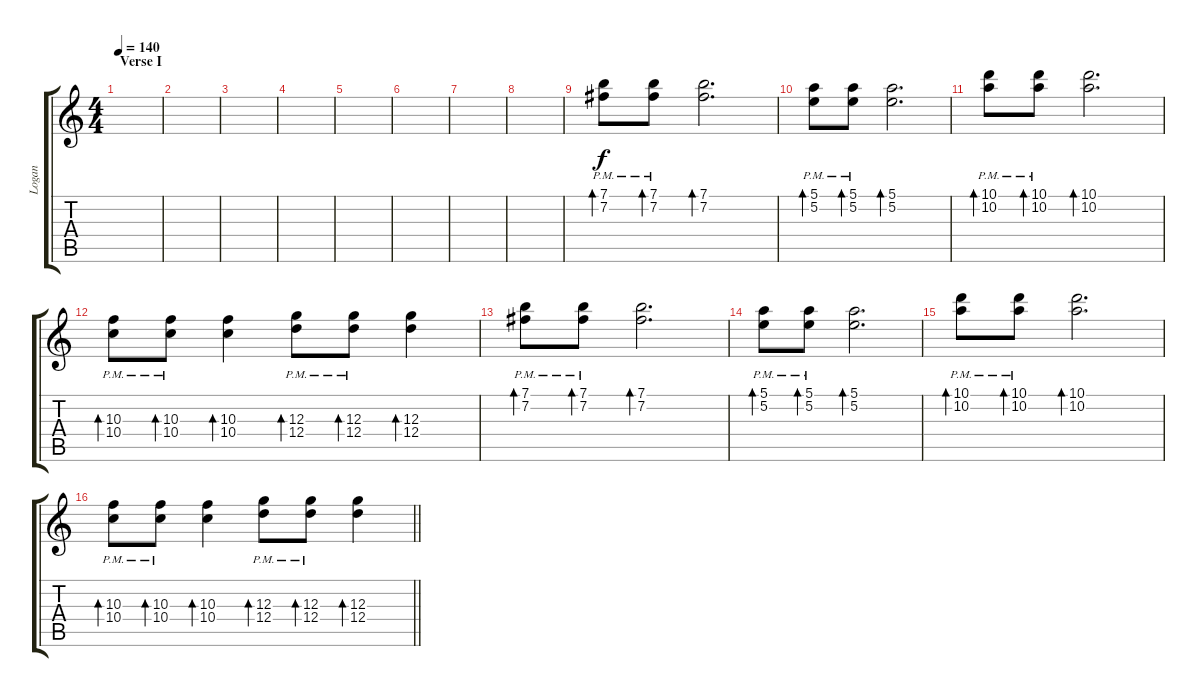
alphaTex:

\track ("Logan" "Logan") {instrument distortionguitar}
\staff {score tabs}
\tuning (E4 B3 G3 D3 A2 E2) {hide}
\ts (4 4)
\section ("" "Verse I")
\tempo 140
\clef g2
\ks c
|
|
|
|
|
|
|
|
(7.1{pm} 7.2{pm}).8{bd 30} (7.1{pm} 7.2{pm}).8{bd 30} (7.1 7.2).2{d bd 30} |
(5.1{pm} 5.2{pm}).8{bd 30} (5.1{pm} 5.2{pm}).8{bd 30} (5.1 5.2).2{d bd 30} |
(10.1{pm} 10.2{pm}).8{bd 30} (10.1{pm} 10.2{pm}).8{bd 30} (10.1 10.2).2{d bd 30} |
(10.3{pm} 10.4{pm}).8{bd 30} (10.3{pm} 10.4{pm}).8{bd 30} (10.3 10.4).4{bd 30} (12.3{pm} 12.4{pm}).8{bd 30} (12.3{pm} 12.4{pm}).8{bd 30} (12.3 12.4).4{bd 30} |
(7.1{pm} 7.2{pm}).8{bd 30} (7.1{pm} 7.2{pm}).8{bd 30} (7.1 7.2).2{d bd 30} |
(5.1{pm} 5.2{pm}).8{bd 30} (5.1{pm} 5.2{pm}).8{bd 30} (5.1 5.2).2{d bd 30} |
(10.1{pm} 10.2{pm}).8{bd 30} (10.1{pm} 10.2{pm}).8{bd 30} (10.1 10.2).2{d bd 30} |
\barLineRight lightlight
(10.3{pm} 10.4{pm}).8{bd 30} (10.3{pm} 10.4{pm}).8{bd 30} (10.3 10.4).4{bd 30} (12.3{pm} 12.4{pm}).8{bd 30} (12.3{pm} 12.4{pm}).8{bd 30} (12.3 12.4).4{bd 30}
